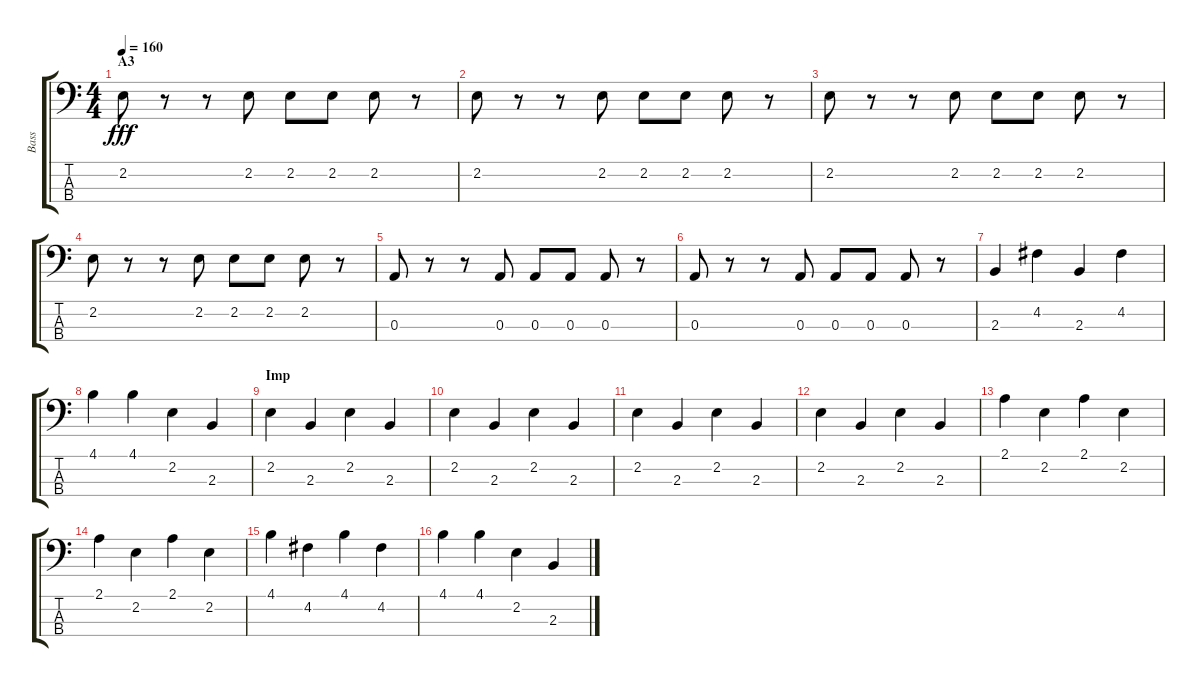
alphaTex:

\track ("Bass" "Bass") {instrument acousticbass}
\staff {score tabs}
\tuning (G2 D2 A1 E1) {hide}
\ts (4 4)
\section ("" "A3")
\tempo 160
\clef f4
\ks c
2.2.8{dy fff} r.8 r.8 2.2.8 2.2.8 2.2.8 2.2.8 r.8 |
2.2.8 r.8 r.8 2.2.8 2.2.8 2.2.8 2.2.8 r.8 |
2.2.8 r.8 r.8 2.2.8 2.2.8 2.2.8 2.2.8 r.8 |
2.2.8 r.8 r.8 2.2.8 2.2.8 2.2.8 2.2.8 r.8 |
0.3.8 r.8 r.8 0.3.8 0.3.8 0.3.8 0.3.8 r.8 |
0.3.8 r.8 r.8 0.3.8 0.3.8 0.3.8 0.3.8 r.8 |
2.3.4 4.2.4 2.3.4 4.2.4 |
4.1.4 4.1.4 2.2.4 2.3.4 |
\section ("" "Imp")
2.2.4 2.3.4 2.2.4 2.3.4 |
2.2.4 2.3.4 2.2.4 2.3.4 |
2.2.4 2.3.4 2.2.4 2.3.4 |
2.2.4 2.3.4 2.2.4 2.3.4 |
2.1.4 2.2.4 2.1.4 2.2.4 |
2.1.4 2.2.4 2.1.4 2.2.4 |
4.1.4 4.2.4 4.1.4 4.2.4 |
4.1.4 4.1.4 2.2.4 2.3.4
